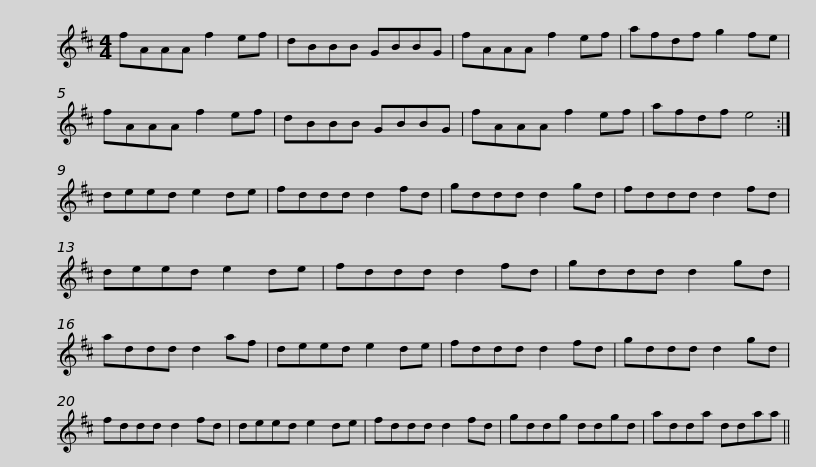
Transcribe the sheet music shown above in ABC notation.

X:1
L:1/8
M:4/4
I:linebreak $
K:D
V:1 treble
V:1
 fAAA f2 ef | dBBB GBBG | fAAA f2 ef | afdf g2 fe | fAAA f2 ef | %5
 dBBB GBBG |$ fAAA f2 ef | afdf e4 :| deed e2 de | fddd d2 fd | %10
 gddd d2 gd | fddd d2 fd |$ deed e2 de | fddd d2 fd | gddd d2 gd | %15
 addd d2 af | deed e2 de | fddd d2 fd |$ gddd d2 gd | fddd d2 fd | %20
 deed e2 de | fddd d2 fd | gddg ddgd | adda ddaa || %24
